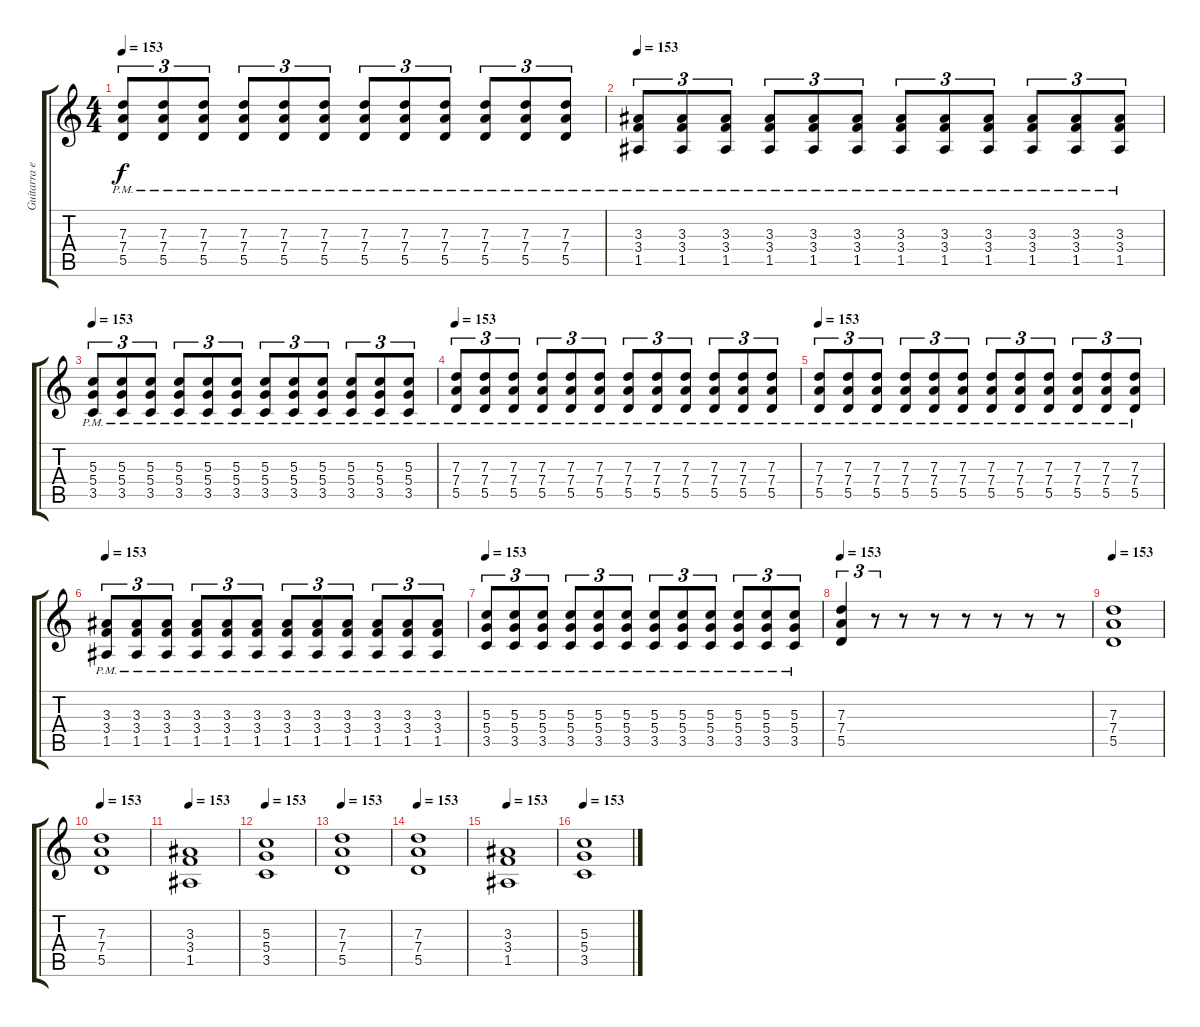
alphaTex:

\track ("Guitarra eléctrica 2" "Guitarra e") {instrument distortionguitar}
\staff {score tabs}
\tuning (E4 B3 G3 D3 A2 E2) {hide}
\ts (4 4)
\tempo 153
\clef g2
\ks c
(7.3{pm} 7.4{pm} 5.5{pm}).8{tu (3 2) dy f volume 13} (7.3{pm} 7.4{pm} 5.5{pm}).8{tu (3 2)} (7.3{pm} 7.4{pm} 5.5{pm}).8{tu (3 2)} (7.3{pm} 7.4{pm} 5.5{pm}).8{tu (3 2)} (7.3{pm} 7.4{pm} 5.5{pm}).8{tu (3 2)} (7.3{pm} 7.4{pm} 5.5{pm}).8{tu (3 2)} (7.3{pm} 7.4{pm} 5.5{pm}).8{tu (3 2)} (7.3{pm} 7.4{pm} 5.5{pm}).8{tu (3 2)} (7.3{pm} 7.4{pm} 5.5{pm}).8{tu (3 2)} (7.3{pm} 7.4{pm} 5.5{pm}).8{tu (3 2)} (7.3{pm} 7.4{pm} 5.5{pm}).8{tu (3 2)} (7.3{pm} 7.4{pm} 5.5{pm}).8{tu (3 2)} |
\tempo 153
(3.3{pm} 3.4{pm} 1.5{pm}).8{tu (3 2)} (3.3{pm} 3.4{pm} 1.5{pm}).8{tu (3 2)} (3.3{pm} 3.4{pm} 1.5{pm}).8{tu (3 2)} (3.3{pm} 3.4{pm} 1.5{pm}).8{tu (3 2)} (3.3{pm} 3.4{pm} 1.5{pm}).8{tu (3 2)} (3.3{pm} 3.4{pm} 1.5{pm}).8{tu (3 2)} (3.3{pm} 3.4{pm} 1.5{pm}).8{tu (3 2)} (3.3{pm} 3.4{pm} 1.5{pm}).8{tu (3 2)} (3.3{pm} 3.4{pm} 1.5{pm}).8{tu (3 2)} (3.3{pm} 3.4{pm} 1.5{pm}).8{tu (3 2)} (3.3{pm} 3.4{pm} 1.5{pm}).8{tu (3 2)} (3.3{pm} 3.4{pm} 1.5{pm}).8{tu (3 2)} |
\tempo 153
(5.3{pm} 5.4{pm} 3.5{pm}).8{tu (3 2)} (5.3{pm} 5.4{pm} 3.5{pm}).8{tu (3 2)} (5.3{pm} 5.4{pm} 3.5{pm}).8{tu (3 2)} (5.3{pm} 5.4{pm} 3.5{pm}).8{tu (3 2)} (5.3{pm} 5.4{pm} 3.5{pm}).8{tu (3 2)} (5.3{pm} 5.4{pm} 3.5{pm}).8{tu (3 2)} (5.3{pm} 5.4{pm} 3.5{pm}).8{tu (3 2)} (5.3{pm} 5.4{pm} 3.5{pm}).8{tu (3 2)} (5.3{pm} 5.4{pm} 3.5{pm}).8{tu (3 2)} (5.3{pm} 5.4{pm} 3.5{pm}).8{tu (3 2)} (5.3{pm} 5.4{pm} 3.5{pm}).8{tu (3 2)} (5.3{pm} 5.4{pm} 3.5{pm}).8{tu (3 2)} |
\tempo 153
(7.3{pm} 7.4{pm} 5.5{pm}).8{tu (3 2) volume 13} (7.3{pm} 7.4{pm} 5.5{pm}).8{tu (3 2)} (7.3{pm} 7.4{pm} 5.5{pm}).8{tu (3 2)} (7.3{pm} 7.4{pm} 5.5{pm}).8{tu (3 2)} (7.3{pm} 7.4{pm} 5.5{pm}).8{tu (3 2)} (7.3{pm} 7.4{pm} 5.5{pm}).8{tu (3 2)} (7.3{pm} 7.4{pm} 5.5{pm}).8{tu (3 2)} (7.3{pm} 7.4{pm} 5.5{pm}).8{tu (3 2)} (7.3{pm} 7.4{pm} 5.5{pm}).8{tu (3 2)} (7.3{pm} 7.4{pm} 5.5{pm}).8{tu (3 2)} (7.3{pm} 7.4{pm} 5.5{pm}).8{tu (3 2)} (7.3{pm} 7.4{pm} 5.5{pm}).8{tu (3 2)} |
\tempo 153
(7.3{pm} 7.4{pm} 5.5{pm}).8{tu (3 2) volume 13} (7.3{pm} 7.4{pm} 5.5{pm}).8{tu (3 2)} (7.3{pm} 7.4{pm} 5.5{pm}).8{tu (3 2)} (7.3{pm} 7.4{pm} 5.5{pm}).8{tu (3 2)} (7.3{pm} 7.4{pm} 5.5{pm}).8{tu (3 2)} (7.3{pm} 7.4{pm} 5.5{pm}).8{tu (3 2)} (7.3{pm} 7.4{pm} 5.5{pm}).8{tu (3 2)} (7.3{pm} 7.4{pm} 5.5{pm}).8{tu (3 2)} (7.3{pm} 7.4{pm} 5.5{pm}).8{tu (3 2)} (7.3{pm} 7.4{pm} 5.5{pm}).8{tu (3 2)} (7.3{pm} 7.4{pm} 5.5{pm}).8{tu (3 2)} (7.3{pm} 7.4{pm} 5.5{pm}).8{tu (3 2)} |
\tempo 153
(3.3{pm} 3.4{pm} 1.5{pm}).8{tu (3 2)} (3.3{pm} 3.4{pm} 1.5{pm}).8{tu (3 2)} (3.3{pm} 3.4{pm} 1.5{pm}).8{tu (3 2)} (3.3{pm} 3.4{pm} 1.5{pm}).8{tu (3 2)} (3.3{pm} 3.4{pm} 1.5{pm}).8{tu (3 2)} (3.3{pm} 3.4{pm} 1.5{pm}).8{tu (3 2)} (3.3{pm} 3.4{pm} 1.5{pm}).8{tu (3 2)} (3.3{pm} 3.4{pm} 1.5{pm}).8{tu (3 2)} (3.3{pm} 3.4{pm} 1.5{pm}).8{tu (3 2)} (3.3{pm} 3.4{pm} 1.5{pm}).8{tu (3 2)} (3.3{pm} 3.4{pm} 1.5{pm}).8{tu (3 2)} (3.3{pm} 3.4{pm} 1.5{pm}).8{tu (3 2)} |
\tempo 153
(5.3{pm} 5.4{pm} 3.5{pm}).8{tu (3 2)} (5.3{pm} 5.4{pm} 3.5{pm}).8{tu (3 2)} (5.3{pm} 5.4{pm} 3.5{pm}).8{tu (3 2)} (5.3{pm} 5.4{pm} 3.5{pm}).8{tu (3 2)} (5.3{pm} 5.4{pm} 3.5{pm}).8{tu (3 2)} (5.3{pm} 5.4{pm} 3.5{pm}).8{tu (3 2)} (5.3{pm} 5.4{pm} 3.5{pm}).8{tu (3 2)} (5.3{pm} 5.4{pm} 3.5{pm}).8{tu (3 2)} (5.3{pm} 5.4{pm} 3.5{pm}).8{tu (3 2)} (5.3{pm} 5.4{pm} 3.5{pm}).8{tu (3 2)} (5.3{pm} 5.4{pm} 3.5{pm}).8{tu (3 2)} (5.3{pm} 5.4{pm} 3.5{pm}).8{tu (3 2)} |
\tempo 153
(7.3 7.4 5.5).4{tu (3 2)} r.8{tu (3 2)} r.8 r.8 r.8 r.8 r.8 r.8 |
\tempo 153
(7.3 7.4 5.5).1 |
\tempo 153
(7.3 7.4 5.5).1 |
\tempo 153
(3.3 3.4 1.5).1 |
\tempo 153
(5.3 5.4 3.5).1 |
\tempo 153
(7.3 7.4 5.5).1 |
\tempo 153
(7.3 7.4 5.5).1 |
\tempo 153
(3.3 3.4 1.5).1 |
\tempo 153
(5.3 5.4 3.5).1
